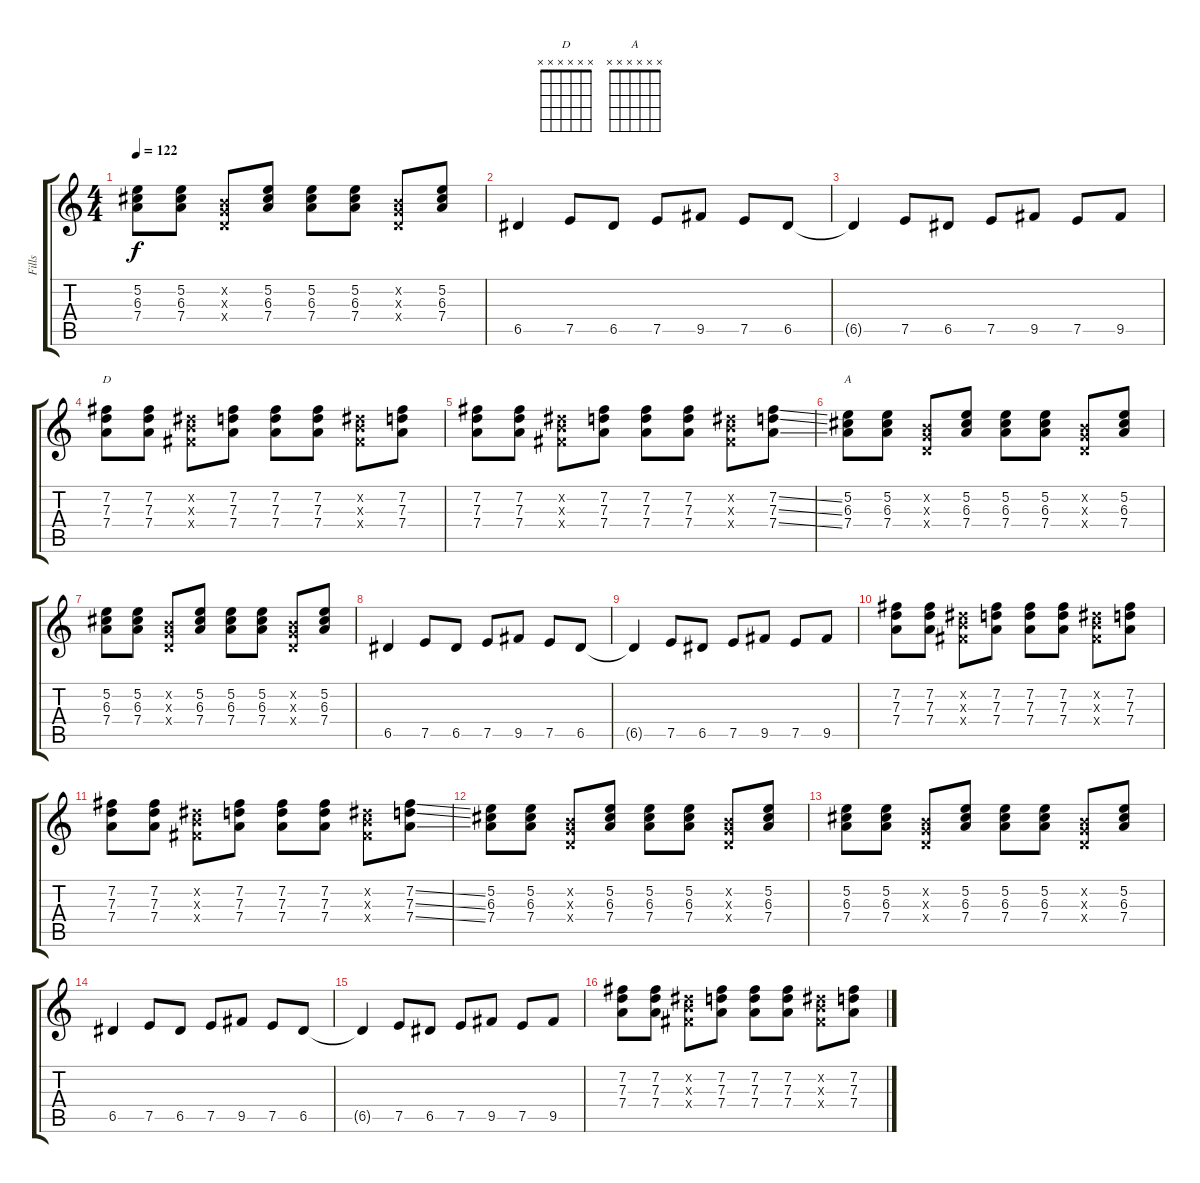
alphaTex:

\track ("Fills" "Fills") {instrument overdrivenguitar}
\staff {score tabs}
\tuning (E4 B3 G3 D3 A2 E2) {hide}
\chord ("D" x x x x x x) {firstfret 0}
\chord ("A" x x x x x x) {firstfret 0}
\ts (4 4)
\tempo 122
\clef g2
\ks c
(5.2 6.3 7.4).8{dy f} (5.2 6.3 7.4).8 (0.2{x} 0.3{x} 0.4{x}).8 (5.2 6.3 7.4).8 (5.2 6.3 7.4).8 (5.2 6.3 7.4).8 (0.2{x} 0.3{x} 0.4{x}).8 (5.2 6.3 7.4).8 |
6.5.4{volume 11 balance 8} 7.5.8 6.5.8 7.5.8 9.5.8 7.5.8 6.5.8 |
6.5{t}.4 7.5.8 6.5.8 7.5.8 9.5.8 7.5.8 9.5.8 |
(7.2 7.3 7.4).8{ch "D" volume 6 balance 5} (7.2 7.3 7.4).8 (4.2{x} 4.3{x} 4.4{x}).8 (7.2 7.3 7.4).8 (7.2 7.3 7.4).8 (7.2 7.3 7.4).8 (4.2{x} 4.3{x} 4.4{x}).8 (7.2 7.3 7.4).8 |
(7.2 7.3 7.4).8 (7.2 7.3 7.4).8 (4.2{x} 4.3{x} 4.4{x}).8 (7.2 7.3 7.4).8 (7.2 7.3 7.4).8 (7.2 7.3 7.4).8 (4.2{x} 4.3{x} 4.4{x}).8 (7.2{ss} 7.3{ss} 7.4{ss}).8 |
(5.2 6.3 7.4).8{ch "A"} (5.2 6.3 7.4).8 (0.2{x} 0.3{x} 0.4{x}).8 (5.2 6.3 7.4).8 (5.2 6.3 7.4).8 (5.2 6.3 7.4).8 (0.2{x} 0.3{x} 0.4{x}).8 (5.2 6.3 7.4).8 |
(5.2 6.3 7.4).8 (5.2 6.3 7.4).8 (0.2{x} 0.3{x} 0.4{x}).8 (5.2 6.3 7.4).8 (5.2 6.3 7.4).8 (5.2 6.3 7.4).8 (0.2{x} 0.3{x} 0.4{x}).8 (5.2 6.3 7.4).8 |
6.5.4{volume 11 balance 8} 7.5.8 6.5.8 7.5.8 9.5.8 7.5.8 6.5.8 |
6.5{t}.4 7.5.8 6.5.8 7.5.8 9.5.8 7.5.8 9.5.8 |
(7.2 7.3 7.4).8{volume 6 balance 5} (7.2 7.3 7.4).8 (4.2{x} 4.3{x} 4.4{x}).8 (7.2 7.3 7.4).8 (7.2 7.3 7.4).8 (7.2 7.3 7.4).8 (4.2{x} 4.3{x} 4.4{x}).8 (7.2 7.3 7.4).8 |
(7.2 7.3 7.4).8 (7.2 7.3 7.4).8 (4.2{x} 4.3{x} 4.4{x}).8 (7.2 7.3 7.4).8 (7.2 7.3 7.4).8 (7.2 7.3 7.4).8 (4.2{x} 4.3{x} 4.4{x}).8 (7.2{ss} 7.3{ss} 7.4{ss}).8 |
(5.2 6.3 7.4).8 (5.2 6.3 7.4).8 (0.2{x} 0.3{x} 0.4{x}).8 (5.2 6.3 7.4).8 (5.2 6.3 7.4).8 (5.2 6.3 7.4).8 (0.2{x} 0.3{x} 0.4{x}).8 (5.2 6.3 7.4).8 |
(5.2 6.3 7.4).8 (5.2 6.3 7.4).8 (0.2{x} 0.3{x} 0.4{x}).8 (5.2 6.3 7.4).8 (5.2 6.3 7.4).8 (5.2 6.3 7.4).8 (0.2{x} 0.3{x} 0.4{x}).8 (5.2 6.3 7.4).8 |
6.5.4{volume 11 balance 8} 7.5.8 6.5.8 7.5.8 9.5.8 7.5.8 6.5.8 |
6.5{t}.4 7.5.8 6.5.8 7.5.8 9.5.8 7.5.8 9.5.8 |
(7.2 7.3 7.4).8{volume 6 balance 5} (7.2 7.3 7.4).8 (4.2{x} 4.3{x} 4.4{x}).8 (7.2 7.3 7.4).8 (7.2 7.3 7.4).8 (7.2 7.3 7.4).8 (4.2{x} 4.3{x} 4.4{x}).8 (7.2 7.3 7.4).8
